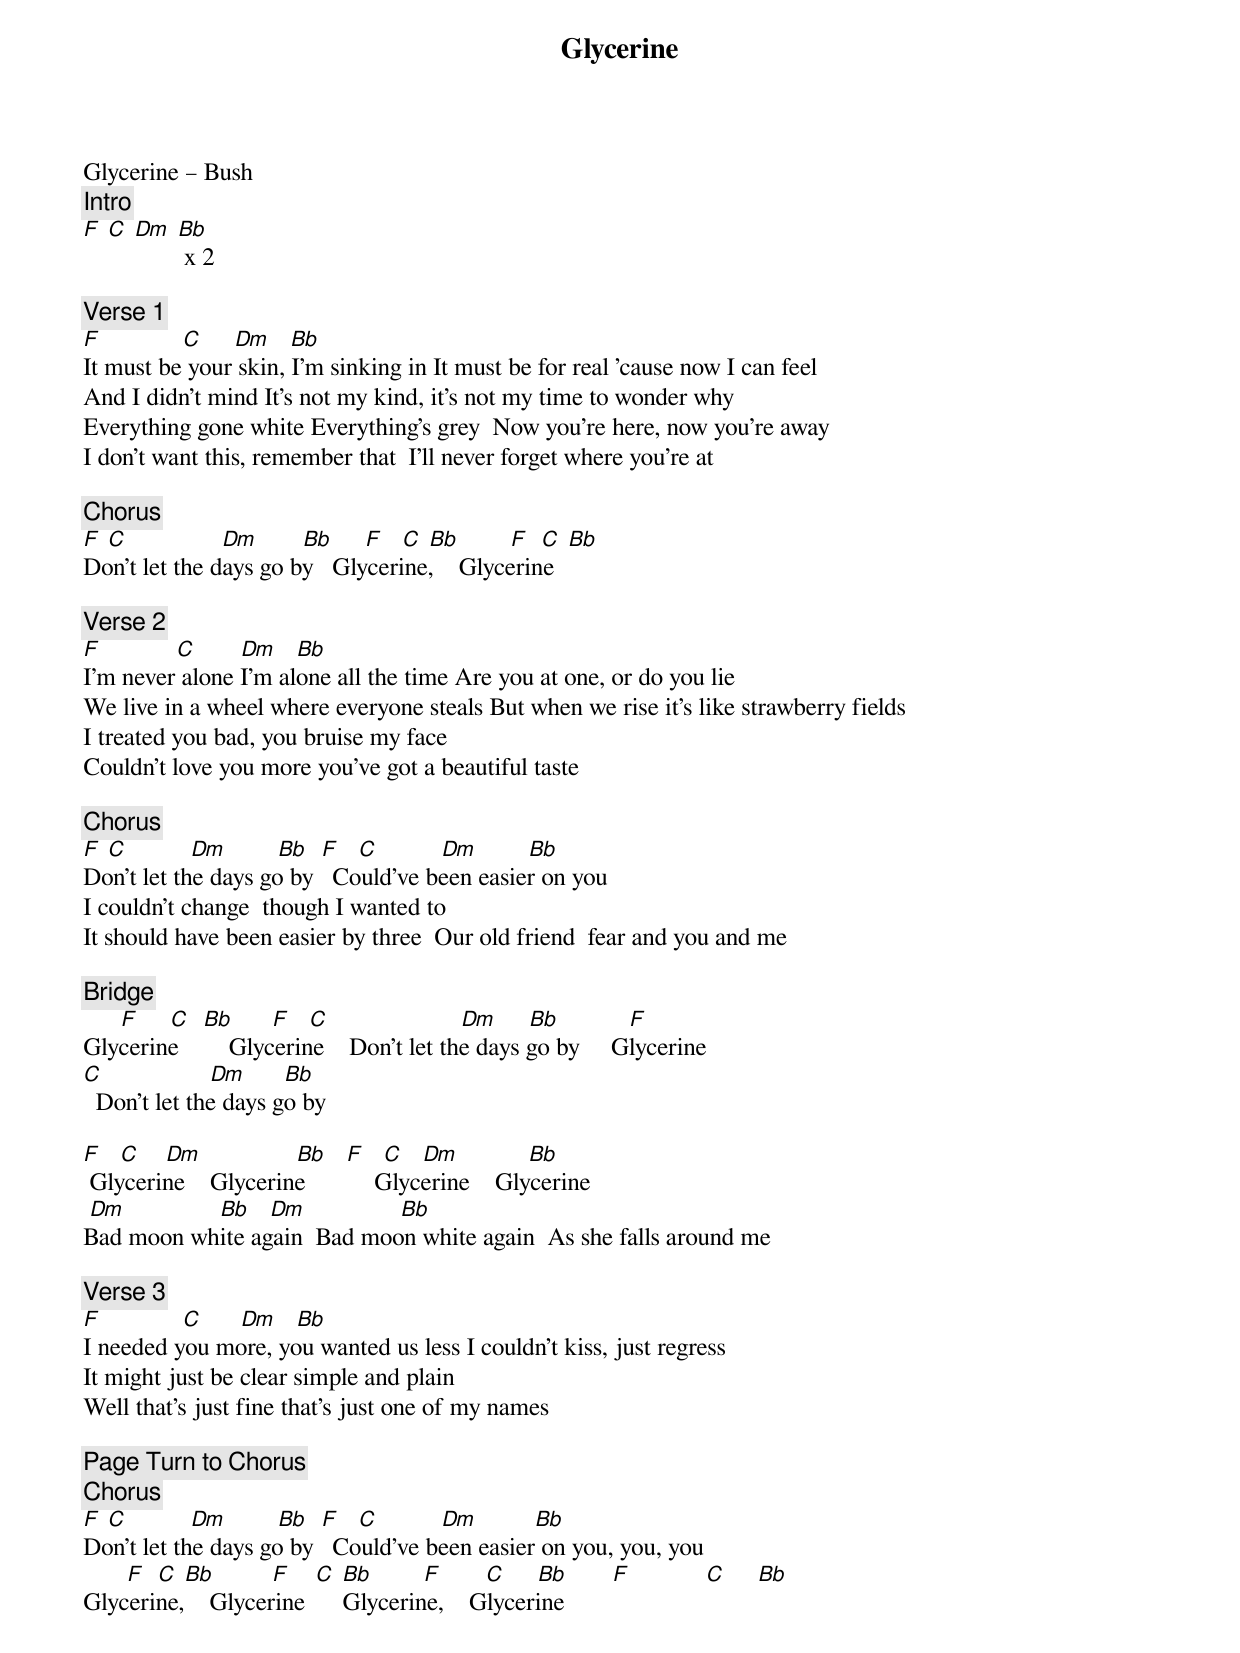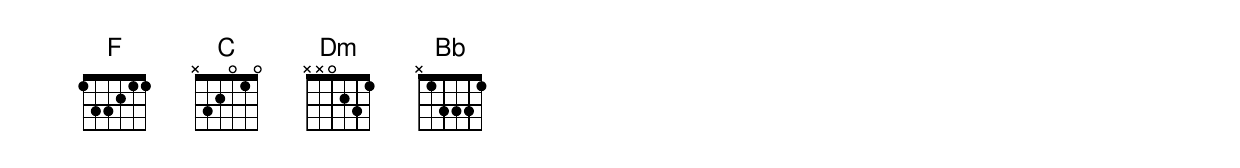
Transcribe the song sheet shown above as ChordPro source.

{title: Glycerine}
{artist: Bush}
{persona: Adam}
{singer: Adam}
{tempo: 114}
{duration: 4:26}
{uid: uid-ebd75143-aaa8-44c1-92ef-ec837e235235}
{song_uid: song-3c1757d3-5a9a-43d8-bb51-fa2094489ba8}



Glycerine – Bush
{comment: Intro}
[F] [C] [Dm] [Bb] x 2

{comment: Verse 1}
[F]          			[C]   		[Dm]			[Bb]
It must be your skin, I'm sinking in	It must be for real 'cause now I can feel
And I didn't mind	It's not my kind, it's not my time to wonder why
Everything gone white	Everything's grey 	Now you're here, now you're away
I don't want this, remember that 	I'll never forget where you're at

{comment: Chorus}
[F]	[C]              	[Dm]       [Bb]		   [F]  	[C] [Bb]       	[F] 	[C] [Bb]
Don't let the days go by 		Glycerine,    Glycerine

{comment: Verse 2}
[F]          		[C]   				[Dm]			[Bb]
I'm never alone	I'm alone all the time	Are you at one, or do you lie
We live in a wheel where everyone steals	But when we rise it's like strawberry fields
I treated you bad, you bruise my face
Couldn't love you more you've got a beautiful taste

{comment: Chorus}
[F]	[C]         	[Dm]       	[Bb]		[F]			[C]         	[Dm]       	[Bb]
Don't let the days go by 		Could've been easier on you
I couldn't change  though I wanted to
It should have been easier by three 	Our old friend  fear and you and me

{comment: Bridge}
      [F]     [C]  [Bb]      [F]			[C]                	    [Dm]     [Bb]           [F]
Glycerine        Glycerine		  Don't let the days go by     Glycerine
[C]                	[Dm]     	[Bb]
  Don't let the days go by

[F]   [C]   	[Dm]               [Bb]			[F]   [C]   [Dm]           [Bb]
	Glycerine    Glycerine	        		Glycerine    Glycerine
 [Dm]               [Bb]			[Dm]               [Bb]
Bad moon white again  Bad moon white again		As she falls around me

{comment: Verse 3}
[F]          			[C]   			[Dm]			[Bb]
I needed you more, you wanted us less	I couldn’t kiss, just regress
It might just be clear simple and plain
Well that's just fine that's just one of my names

{comment: Page Turn to Chorus}
{comment: Chorus}
[F]	[C]         	[Dm]       	[Bb]		[F]			[C]         	[Dm]       		[Bb]
Don't let the days go by 		Could've been easier on you, you, you
       [F]  [C] [Bb]       		[F]    [C] [Bb]       	[F]       [C]     [Bb]       [F]            [C]     [Bb]
Glycerine,    Glycerine	    	Glycerine,    Glycerine
